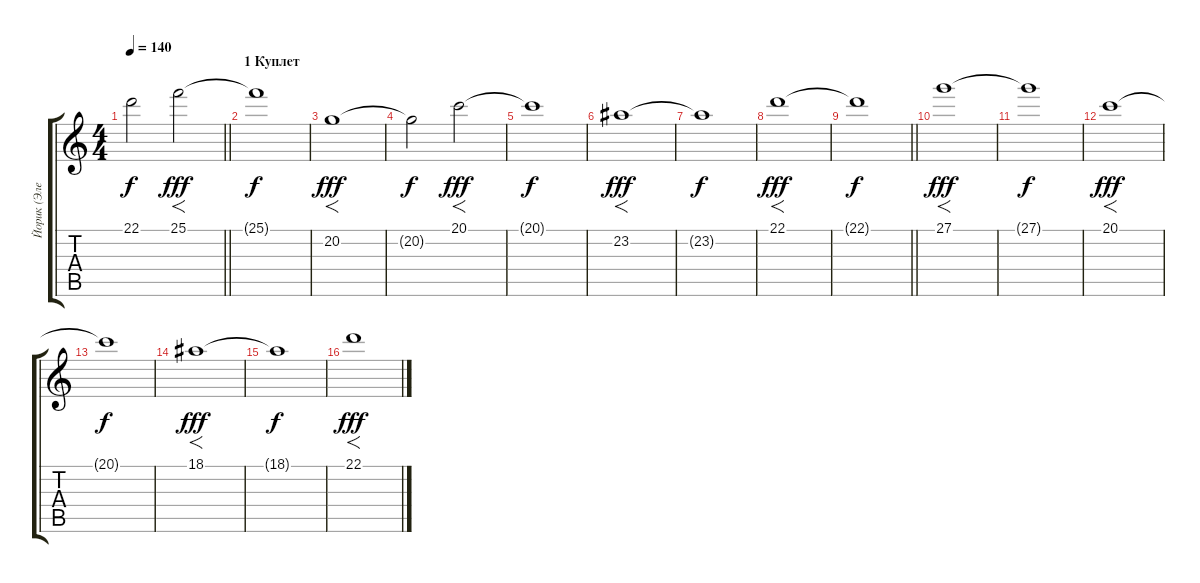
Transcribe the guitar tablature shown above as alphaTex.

\track ("Йорик (Электроника)" "Йорик (Эле") {instrument fx1rain}
\staff {score tabs}
\tuning (E4 B3 G3 D3 A2 E2) {hide}
\ts (4 4)
\tempo 140
\clef g2
\barLineRight lightlight
\ks c
22.1{t}.2{dy f} 25.1.2{f dy fff} |
\section ("" "1 Куплет")
25.1{t}.1{dy f} |
20.2.1{f dy fff} |
20.2{t}.2{dy f} 20.1.2{f dy fff} |
20.1{t}.1{dy f} |
23.2.1{f dy fff} |
23.2{t}.1{dy f} |
22.1.1{f dy fff} |
\barLineRight lightlight
22.1{t}.1{dy f} |
27.1.1{f dy fff} |
27.1{t}.1{dy f} |
20.1.1{f dy fff} |
20.1{t}.1{dy f} |
18.1.1{f dy fff} |
18.1{t}.1{dy f} |
22.1.1{f dy fff}
